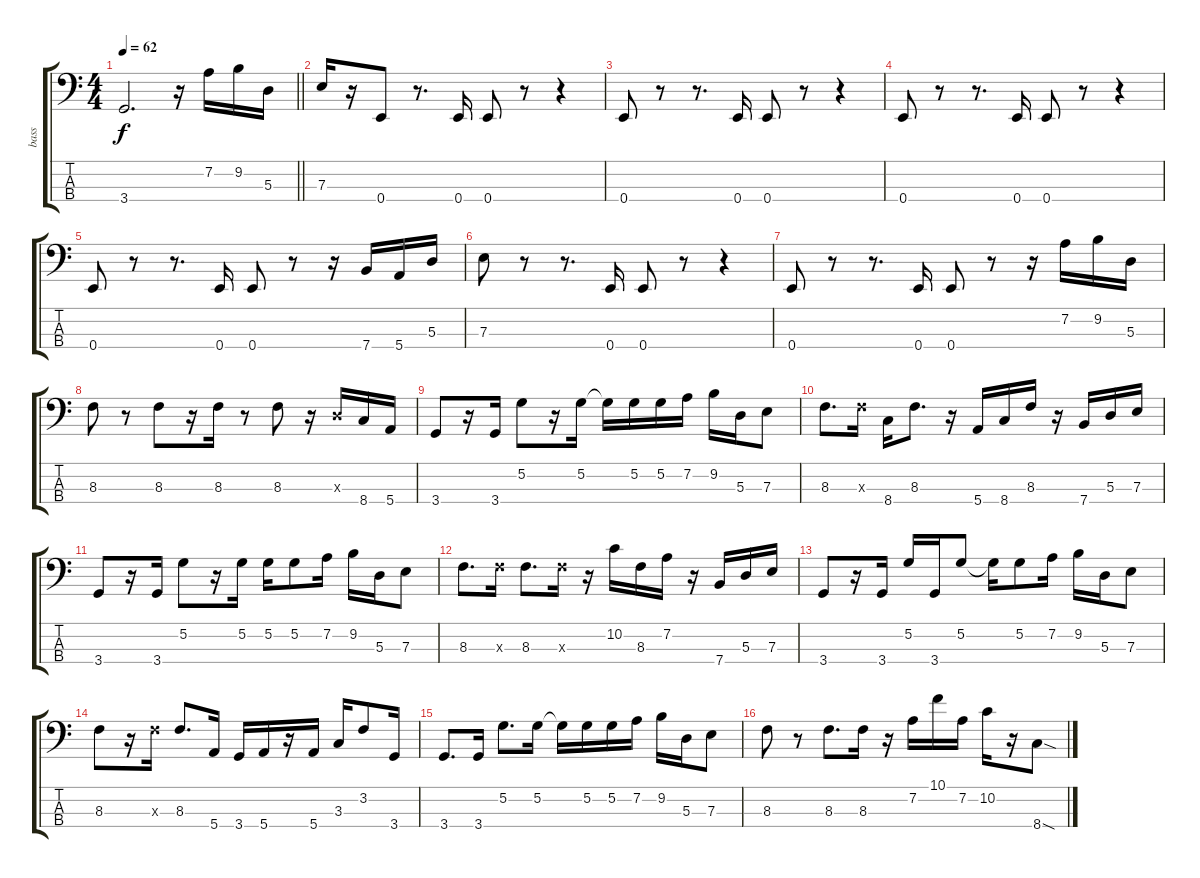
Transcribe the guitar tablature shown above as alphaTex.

\track ("bass" "bass") {instrument electricbassfinger}
\staff {score tabs}
\tuning (G2 D2 A1 E1) {hide}
\ts (4 4)
\tempo 62
\clef f4
\barLineRight lightlight
\ks c
3.4.2{d dy f} r.16 7.2.16 9.2.16 5.3.16 |
7.3.16 r.16 0.4.8 r.8{d} 0.4.16 0.4.8 r.8 r.4 |
0.4.8 r.8 r.8{d} 0.4.16 0.4.8 r.8 r.4 |
0.4.8 r.8 r.8{d} 0.4.16 0.4.8 r.8 r.4 |
0.4.8 r.8 r.8{d} 0.4.16 0.4.8 r.8 r.16 7.4.16 5.4.16 5.3.16 |
7.3.8 r.8 r.8{d} 0.4.16 0.4.8 r.8 r.4 |
0.4.8 r.8 r.8{d} 0.4.16 0.4.8 r.8 r.16 7.2.16 9.2.16 5.3.16 |
8.3.8 r.8 8.3.8 r.16 8.3.16 r.8 8.3.8 r.16 5.3{x}.16 8.4.16 5.4.16 |
3.4.8 r.16 3.4.16 5.2.8 r.16 5.2.16 5.2{t}.16 5.2.16 5.2.16 7.2.16 9.2.16 5.3.16 7.3.8 |
8.3.8{d} 8.3{x}.16 8.4.16 8.3.8{d} r.16 5.4.16 8.4.16 8.3.16 r.16 7.4.16 5.3.16 7.3.16 |
3.4.8 r.16 3.4.16 5.2.8 r.16 5.2.16 5.2.16 5.2.8 7.2.16 9.2.16 5.3.16 7.3.8 |
8.3.8{d} 8.3{x}.16 8.3.8{d} 8.3{x}.16 r.16 10.2.16 8.3.16 7.2.16 r.16 7.4.16 5.3.16 7.3.16 |
3.4.8 r.16 3.4.16 5.2.16 3.4.16 5.2.8 5.2{t}.16 5.2.8 7.2.16 9.2.16 5.3.16 7.3.8 |
8.3.8 r.16 8.3{x}.16 8.3.8{d} 5.4.16 3.4.16 5.4.16 r.16 5.4.16 3.3.16 3.2.8 3.4.16 |
3.4.8{d} 3.4.16 5.2.8{d} 5.2.16 5.2{t}.16 5.2.16 5.2.16 7.2.16 9.2.16 5.3.16 7.3.8 |
8.3.8 r.8 8.3.8{d} 8.3.16 r.16 7.2.16 10.1.16 7.2.16 10.2.16 r.16 8.4{sod}.8
